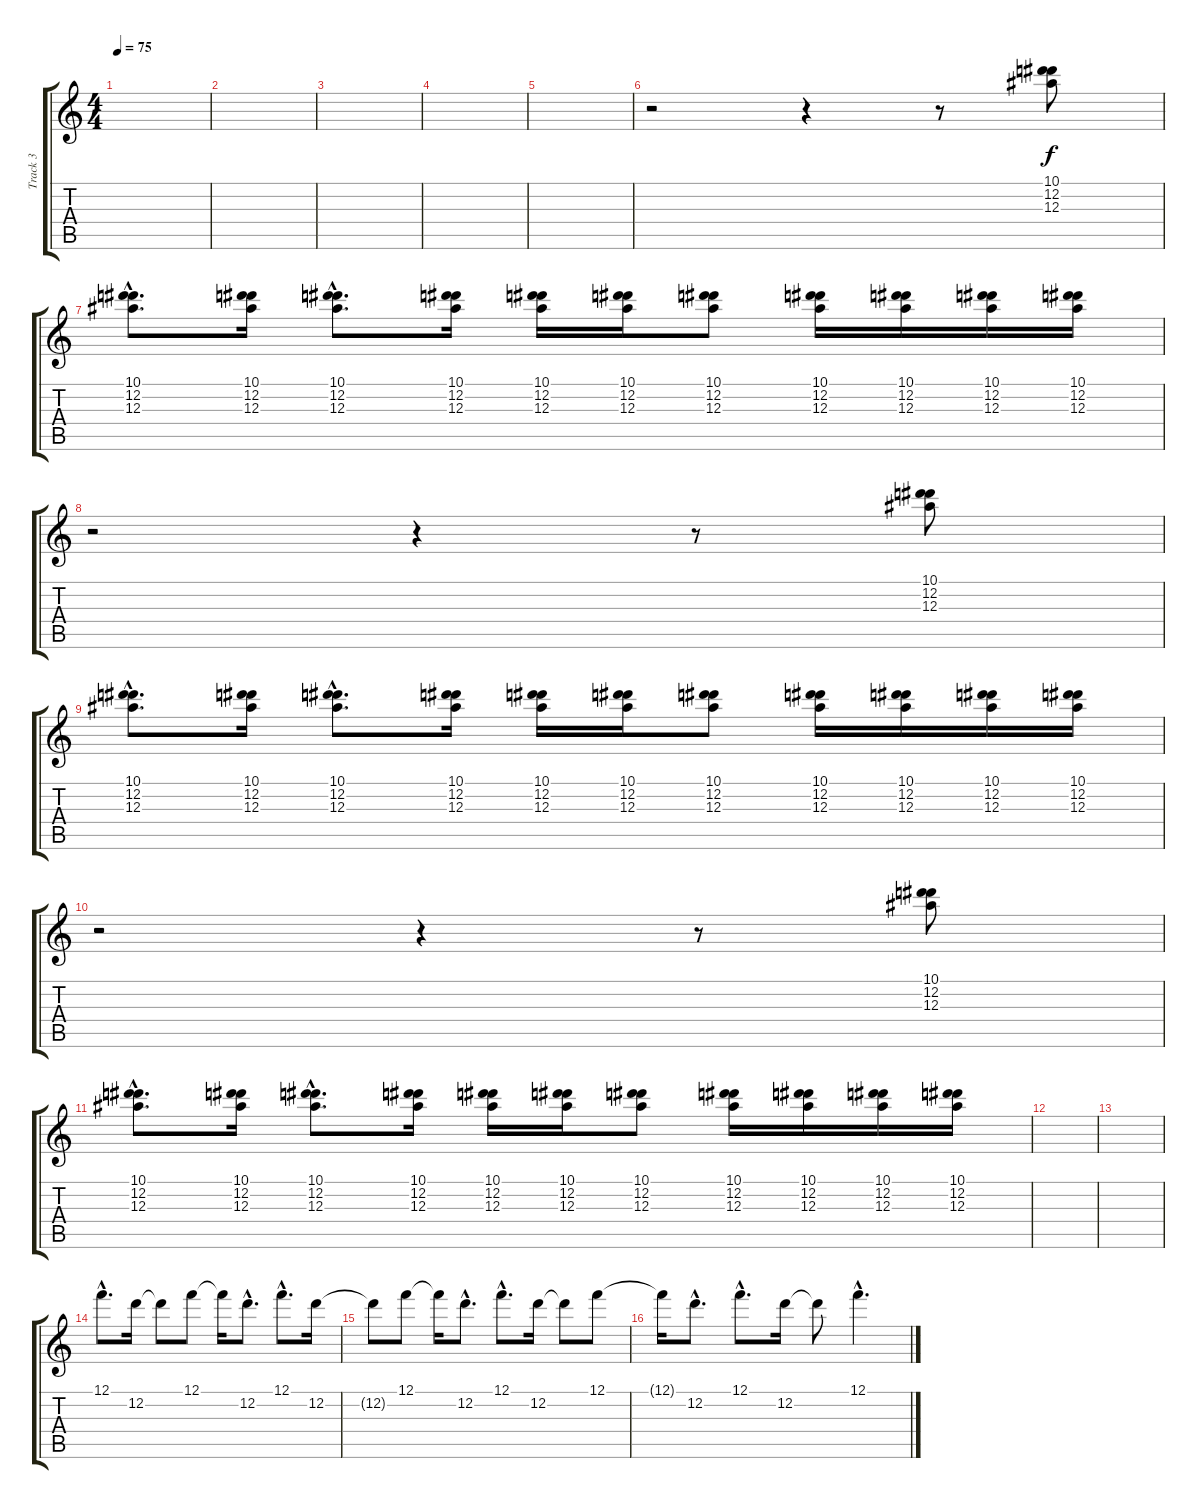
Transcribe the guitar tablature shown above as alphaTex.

\track ("Track 3" "Track 3") {instrument distortionguitar}
\staff {score tabs}
\tuning (F4 D4 Bb3 F3 Bb2 F2) {hide}
\ts (4 4)
\tempo 75
\clef g2
\ks c
|
|
|
|
|
r.2 r.4 r.8 (10.1 12.2 12.3).8 |
(10.1{hac} 12.2{hac} 12.3{hac}).8{d} (10.1 12.2 12.3).16 (10.1{hac} 12.2{hac} 12.3{hac}).8{d} (10.1 12.2 12.3).16 (10.1 12.2 12.3).16 (10.1 12.2 12.3).16 (10.1 12.2 12.3).8 (10.1 12.2 12.3).16 (10.1 12.2 12.3).16 (10.1 12.2 12.3).16 (10.1 12.2 12.3).16 |
r.2 r.4 r.8 (10.1 12.2 12.3).8 |
(10.1{hac} 12.2{hac} 12.3{hac}).8{d} (10.1 12.2 12.3).16 (10.1{hac} 12.2{hac} 12.3{hac}).8{d} (10.1 12.2 12.3).16 (10.1 12.2 12.3).16 (10.1 12.2 12.3).16 (10.1 12.2 12.3).8 (10.1 12.2 12.3).16 (10.1 12.2 12.3).16 (10.1 12.2 12.3).16 (10.1 12.2 12.3).16 |
r.2 r.4 r.8 (10.1 12.2 12.3).8 |
(10.1{hac} 12.2{hac} 12.3{hac}).8{d} (10.1 12.2 12.3).16 (10.1{hac} 12.2{hac} 12.3{hac}).8{d} (10.1 12.2 12.3).16 (10.1 12.2 12.3).16 (10.1 12.2 12.3).16 (10.1 12.2 12.3).8 (10.1 12.2 12.3).16 (10.1 12.2 12.3).16 (10.1 12.2 12.3).16 (10.1 12.2 12.3).16 |
|
|
12.1{hac}.8{d} 12.2.16 12.2{t}.8 12.1.8 12.1{t}.16 12.2{hac}.8{d} 12.1{hac}.8{d} 12.2.16 |
12.2{t}.8 12.1.8{volume 1} 12.1{t}.16 12.2{hac}.8{d} 12.1{hac}.8{d} 12.2.16 12.2{t}.8 12.1.8 |
12.1{t}.16 12.2{hac}.8{d} 12.1{hac}.8{d} 12.2.16 12.2{t}.8 12.1{hac}.4{d}
